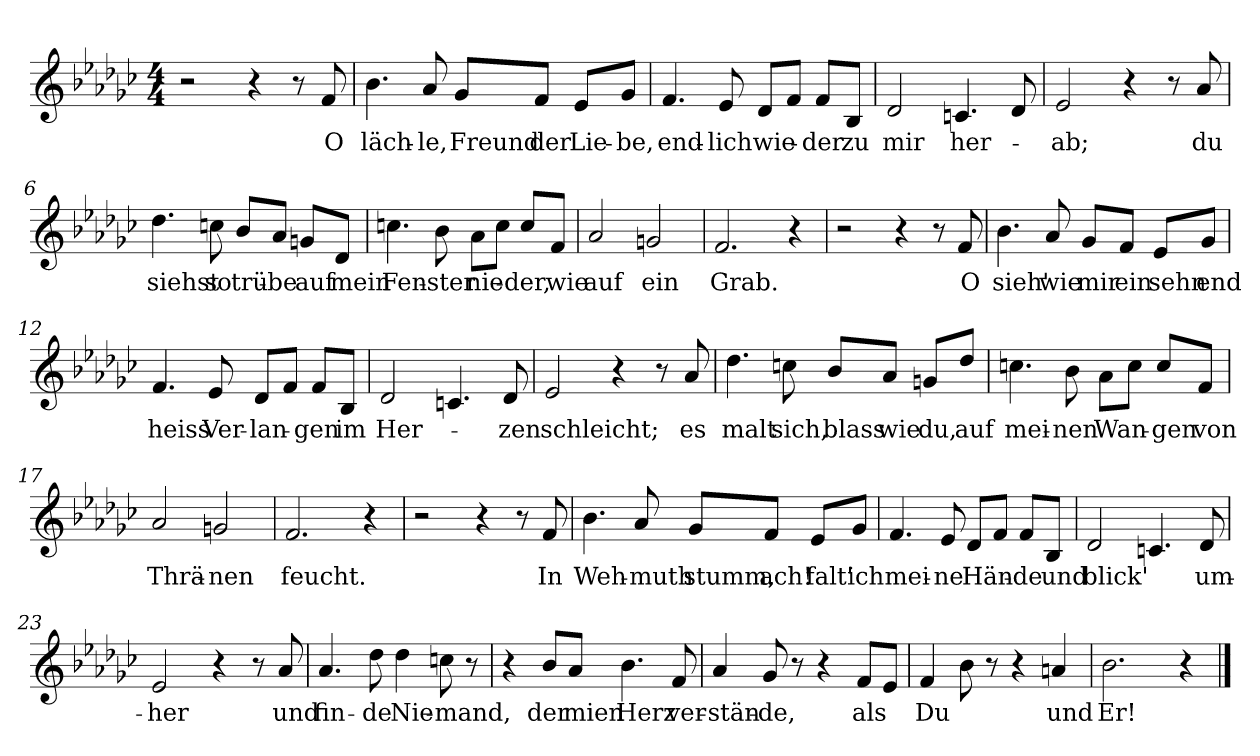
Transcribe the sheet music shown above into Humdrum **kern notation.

**kern	**text
*part1	*part1
*staff1	*staff1
*clefG2	*
*k[b-e-a-d-g-c-]	*
*M4/4	*
=1	=1
2r	.
4r	.
8r	.
!	!LO:LY:b
8f/	O
=2	=2
!	!LO:LY:b
4.b-\	läch-
!	!LO:LY:b
8a-/	-le,
!	!LO:LY:b
8g-/L	Freund
!	!LO:LY:b
8f/J	der
!	!LO:LY:b
8e-/L	Lie-
!	!LO:LY:b
8g-/J	-be,
=3	=3
!	!LO:LY:b
4.f/	end-
!	!LO:LY:b
8e-/	-lich
!	!LO:LY:b
8d-/L	wie-
8f/J	.
!	!LO:LY:b
8f/L	-der
!	!LO:LY:b
8B-/J	zu
=4	=4
!	!LO:LY:b
2d-/	mir
!	!LO:LY:b
4.cn/	her-
8d-/	.
=5	=5
!	!LO:LY:b
2e-/	-ab;
4r	.
8r	.
!	!LO:LY:b
8a-/	du
=6	=6
!	!LO:LY:b
4.dd-\	siehst
!	!LO:LY:b
8ccn\	so
!	!LO:LY:b
8b-/L	trü-
!	!LO:LY:b
8a-/J	be
!	!LO:LY:b
8gn/L	auf
!	!LO:LY:b
8d-/J	mein
!!LO:LB:g=z
=7	=7
!	!LO:LY:b
4.ccn\	Fen-
!	!LO:LY:b
8b-\	-ster
!	!LO:LY:b
8a-\L	nie-
8cc\J	.
!	!LO:LY:b
8cc/L	der,
!	!LO:LY:b
8f/J	wie
=8	=8
!	!LO:LY:b
2a-/	auf
!	!LO:LY:b
2gn/	ein
=9	=9
!	!LO:LY:b
2.f/	Grab.
4r	.
=10	=10
2r	.
4r	.
8r	.
!	!LO:LY:b
8f/	O
=11	=11
!	!LO:LY:b
4.b-\	sieh'
!	!LO:LY:b
8a-/	wie
!	!LO:LY:b
8g-/L	mir
!	!LO:LY:b
8f/J	ein
!	!LO:LY:b
8e-/L	sehn
!	!LO:LY:b
8g-/J	end
=12	=12
!	!LO:LY:b
4.f/	heiss
!	!LO:LY:b
8e-/	Ver-
!	!LO:LY:b
8d-/L	-lan-
8f/J	.
!	!LO:LY:b
8f/L	-gen
!	!LO:LY:b
8B-/J	im
=13	=13
!	!LO:LY:b
2d-/	Her-
4.cn/	.
!	!LO:LY:b
8d-/	-zen
!!LO:LB:g=z
=14	=14
!	!LO:LY:b
2e-/	schleicht;
4r	.
8r	.
!	!LO:LY:b
8a-/	es
=15	=15
!	!LO:LY:b
4.dd-\	malt
!	!LO:LY:b
8ccn\	sich,
!	!LO:LY:b
8b-/L	blass
!	!LO:LY:b
8a-/J	wie
!	!LO:LY:b
8gn/L	du,
!	!LO:LY:b
8dd-/J	auf
=16	=16
!	!LO:LY:b
4.ccn\	mei-
!	!LO:LY:b
8b-\	-nen
!	!LO:LY:b
8a-\L	Wan-
8cc\J	.
!	!LO:LY:b
8cc/L	-gen
!	!LO:LY:b
8f/J	von
=17	=17
!	!LO:LY:b
2a-/	Thrä-
!	!LO:LY:b
2gn/	-nen
=18	=18
!	!LO:LY:b
2.f/	feucht.
4r	.
=19	=19
2r	.
4r	.
8r	.
!	!LO:LY:b
8f/	In
!!LO:LB:g=z
=20	=20
!	!LO:LY:b
4.b-\	Weh-
!	!LO:LY:b
8a-/	muth
!	!LO:LY:b
8g-/L	stumm,
!	!LO:LY:b
8f/J	ach!
!	!LO:LY:b
8e-/L	falt'
!	!LO:LY:b
8g-/J	ich
=21	=21
!	!LO:LY:b
4.f/	mei-
!	!LO:LY:b
8e-/	-ne
!	!LO:LY:b
8d-/L	Hän-
8f/J	.
!	!LO:LY:b
8f/L	-de
!	!LO:LY:b
8B-/J	und
=22	=22
!	!LO:LY:b
2d-/	blick'
4.cn/	.
!	!LO:LY:b
8d-/	um-
=23	=23
!	!LO:LY:b
2e-/	-her
4r	.
8r	.
!	!LO:LY:b
8a-/	und
=24	=24
!	!LO:LY:b
4.a-/	fin-
!	!LO:LY:b
8dd-\	-de
!	!LO:LY:b
4dd-\	Nie-
!	!LO:LY:b
8ccn\	-mand,
8r	.
!!LO:LB:g=z
=25	=25
4r	.
!	!LO:LY:b
8b-/L	der
!	!LO:LY:b
8a-/J	mien
!	!LO:LY:b
4.b-\	Herz
!	!LO:LY:b
8f/	ver-
=26	=26
!	!LO:LY:b
4a-/	-stän-
!	!LO:LY:b
8g-/	-de,
8r	.
4r	.
!	!LO:LY:b
8f/L	als
8e-/J	.
=27	=27
!	!LO:LY:b
4f/	Du
8b-\	.
8r	.
4r	.
!	!LO:LY:b
4an/	und
=28	=28
!	!LO:LY:b
2.b-\	Er!
4r	.
==	==
*-	*-
